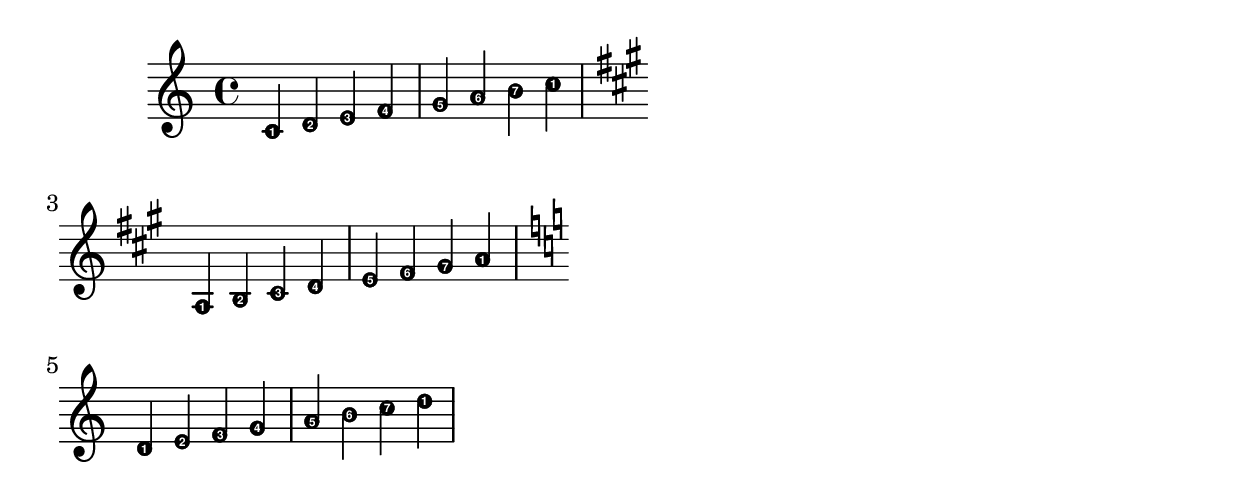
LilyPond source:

% DO NOT EDIT this file manually; it is automatically
% generated from Documentation/snippets/new
% Make any changes in Documentation/snippets/new/
% and then run scripts/auxiliar/makelsr.py
%
% This file is in the public domain.
%% Note: this file works from version 2.13.36
\version "2.13.36"

\header {
%% Translation of GIT committish: 59caa3adce63114ca7972d18f95d4aadc528ec3d
  texidoces = "

Las cabezas de nota de notación fácil utilizan la propiedad
@code{note-names} del objeto @code{NoteHead} para determinar lo que
aparece dentro de la cabeza.  Mediante la sobreescritura de esta
propiedad, es posible imprimir números que representen el grado de la
escala.

Se puede crear un grabador simple que haga esto para la cabeza de cada
nota que ve.

"

  doctitlees = "Números como notas de notación fácil"

  lsrtags = "pitches"
  texidoc = "
Easy notation note heads use the @code{note-names} property
of the @code{NoteHead} object to determine what appears inside
the note head.  By overriding this property, it is possible
to print numbers representing the scale-degree.

A simple engraver can be created to do this for every note head
object it sees.
"
  doctitle = "Numbers as easy note heads"
} % begin verbatim


#(define Ez_numbers_engraver
   (list
    (cons 'acknowledgers
          (list
           (cons 'note-head-interface
                 (lambda (engraver grob source-engraver)
                   (let* ((context (ly:translator-context engraver))
                          (tonic-pitch (ly:context-property context 'tonic))
                          (tonic-name (ly:pitch-notename tonic-pitch))
                          (grob-pitch
                           (ly:event-property (event-cause grob) 'pitch))
                          (grob-name (ly:pitch-notename grob-pitch))
                          (delta (modulo (- grob-name tonic-name) 7))
                          (note-names
                           (make-vector 7 (number->string (1+ delta)))))
                     (ly:grob-set-property! grob 'note-names note-names))))))))

#(set-global-staff-size 26)

\layout {
  ragged-right = ##t
  \context {
    \Voice
    \consists \Ez_numbers_engraver
  }
}

\relative c' {
  \easyHeadsOn
  c4 d e f
  g4 a b c \break

  \key a \major
  a,4 b cis d
  e4 fis gis a \break

  \key d \dorian
  d,4 e f g
  a4 b c d
}
